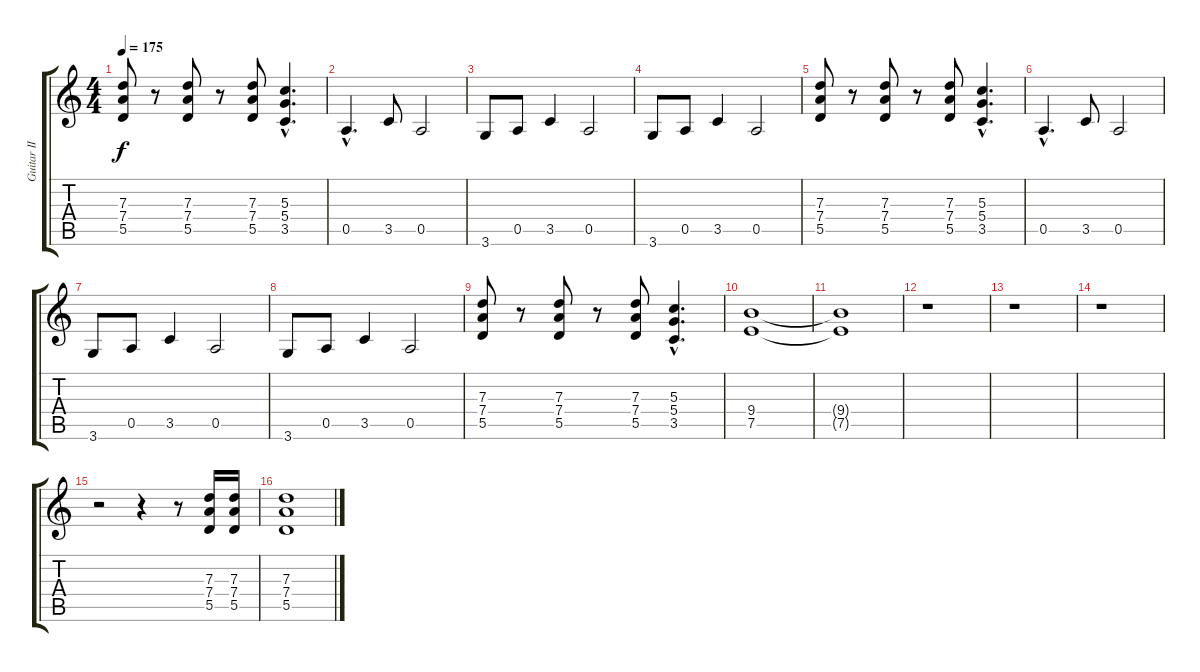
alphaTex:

\track ("Guitar II" "Guitar II") {instrument overdrivenguitar}
\staff {score tabs}
\tuning (E4 B3 G3 D3 A2 E2) {hide}
\ts (4 4)
\tempo 175
\clef g2
\ks c
(7.3 7.4 5.5).8{dy f} r.8 (7.3 7.4 5.5).8 r.8 (7.3 7.4 5.5).8 (5.3{hac} 5.4{hac} 3.5{hac}).4{d} |
0.5{hac}.4{d} 3.5.8 0.5.2 |
3.6.8 0.5.8 3.5.4 0.5.2 |
3.6.8 0.5.8 3.5.4 0.5.2 |
(7.3 7.4 5.5).8 r.8 (7.3 7.4 5.5).8 r.8 (7.3 7.4 5.5).8 (5.3{hac} 5.4{hac} 3.5{hac}).4{d} |
0.5{hac}.4{d} 3.5.8 0.5.2 |
3.6.8 0.5.8 3.5.4 0.5.2 |
3.6.8 0.5.8 3.5.4 0.5.2 |
(7.3 7.4 5.5).8 r.8 (7.3 7.4 5.5).8 r.8 (7.3 7.4 5.5).8 (5.3{hac} 5.4{hac} 3.5{hac}).4{d} |
(9.4 7.5).1 |
(9.4{t} 7.5{t}).1 |
r.1 |
r.1 |
r.1 |
r.2 r.4 r.8 (7.3 7.4 5.5).16 (7.3 7.4 5.5).16 |
(7.3 7.4 5.5).1
